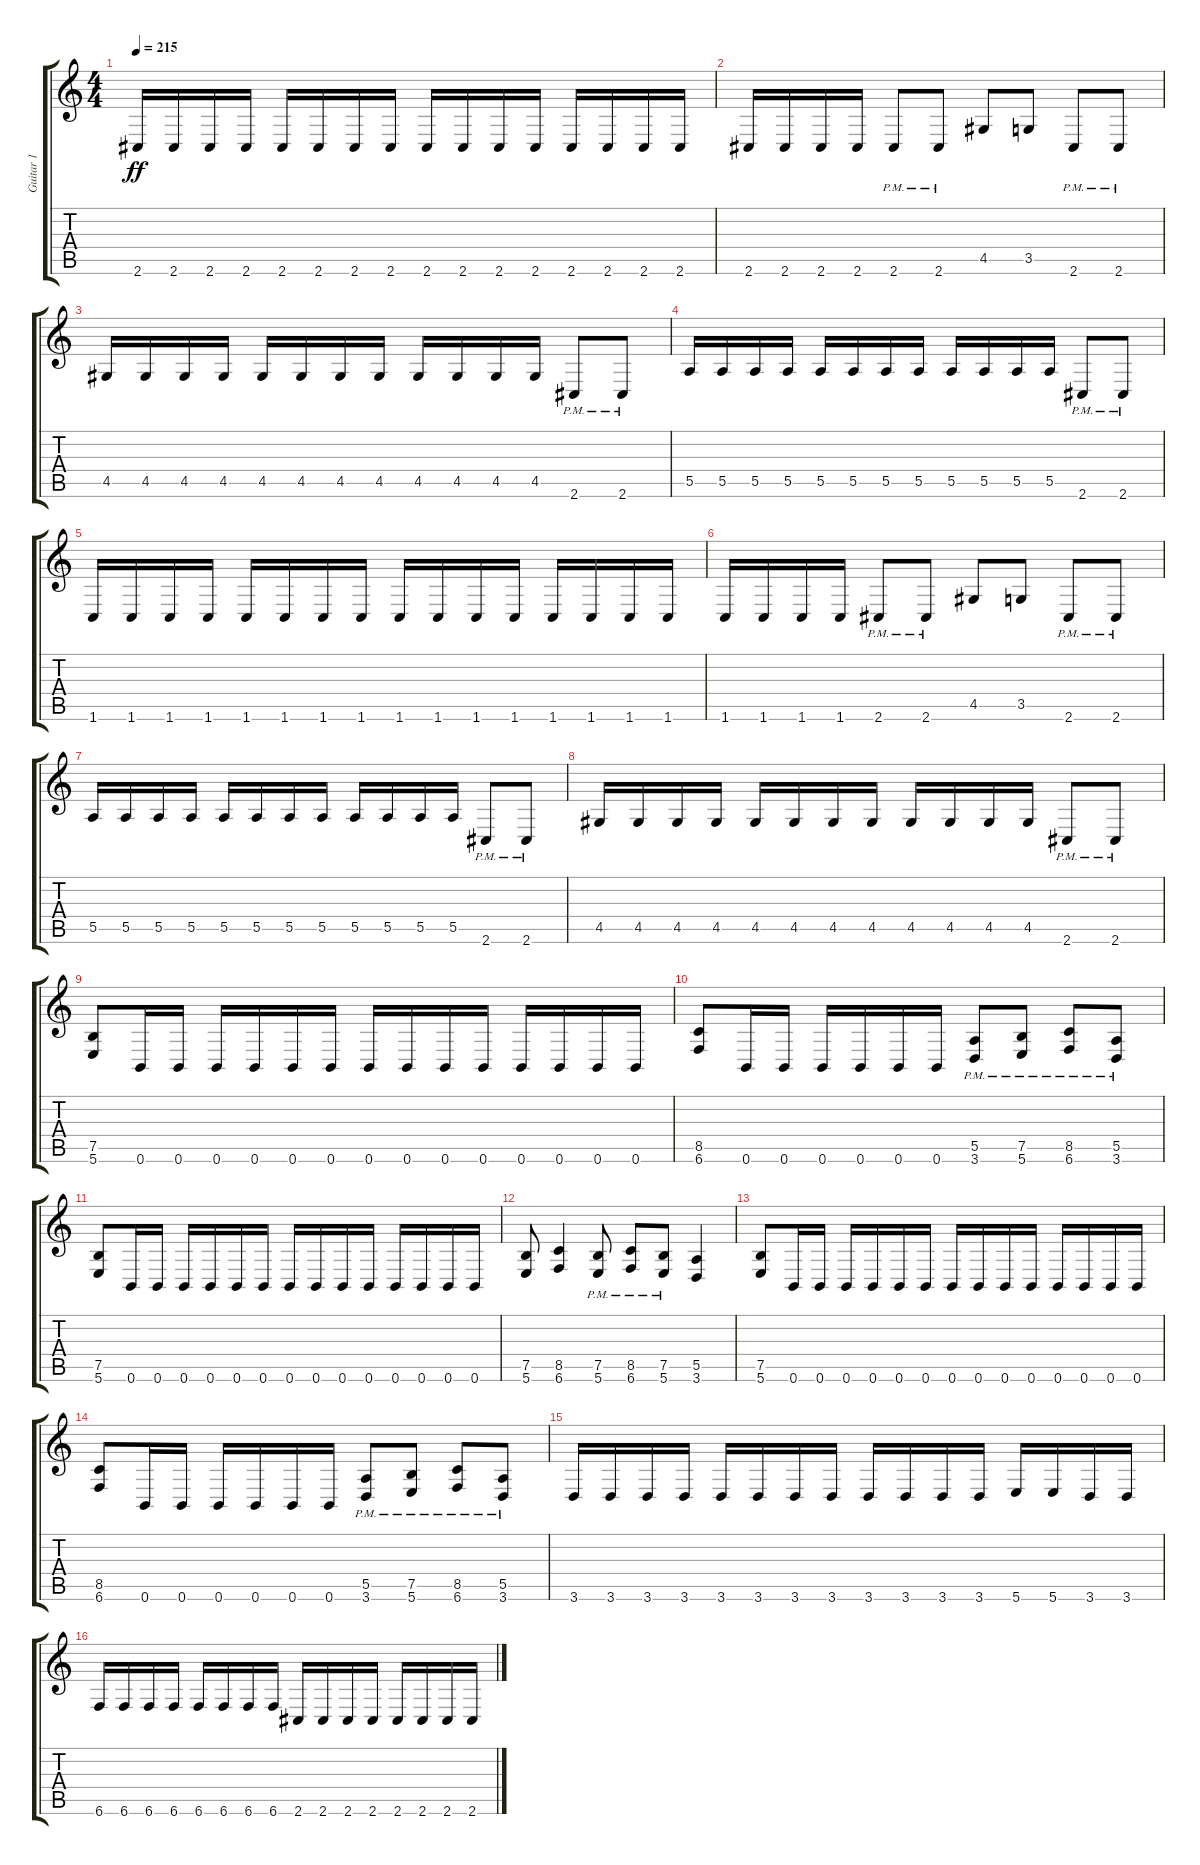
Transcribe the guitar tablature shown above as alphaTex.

\track ("Guitar 1" "Guitar 1") {instrument distortionguitar}
\staff {score tabs}
\tuning (B3 Gb3 D3 A2 E2 B1) {hide}
\ts (4 4)
\tempo 215
\clef g2
\ks c
2.6.16{dy ff} 2.6.16 2.6.16 2.6.16 2.6.16 2.6.16 2.6.16 2.6.16 2.6.16 2.6.16 2.6.16 2.6.16 2.6.16 2.6.16 2.6.16 2.6.16 |
2.6.16 2.6.16 2.6.16 2.6.16 2.6{pm}.8 2.6{pm}.8 4.5.8 3.5.8 2.6{pm}.8 2.6{pm}.8 |
4.5.16 4.5.16 4.5.16 4.5.16 4.5.16 4.5.16 4.5.16 4.5.16 4.5.16 4.5.16 4.5.16 4.5.16 2.6{pm}.8 2.6{pm}.8 |
5.5.16 5.5.16 5.5.16 5.5.16 5.5.16 5.5.16 5.5.16 5.5.16 5.5.16 5.5.16 5.5.16 5.5.16 2.6{pm}.8 2.6{pm}.8 |
1.6.16 1.6.16 1.6.16 1.6.16 1.6.16 1.6.16 1.6.16 1.6.16 1.6.16 1.6.16 1.6.16 1.6.16 1.6.16 1.6.16 1.6.16 1.6.16 |
1.6.16 1.6.16 1.6.16 1.6.16 2.6{pm}.8 2.6{pm}.8 4.5.8 3.5.8 2.6{pm}.8 2.6{pm}.8 |
5.5.16 5.5.16 5.5.16 5.5.16 5.5.16 5.5.16 5.5.16 5.5.16 5.5.16 5.5.16 5.5.16 5.5.16 2.6{pm}.8 2.6{pm}.8 |
4.5.16 4.5.16 4.5.16 4.5.16 4.5.16 4.5.16 4.5.16 4.5.16 4.5.16 4.5.16 4.5.16 4.5.16 2.6{pm}.8 2.6{pm}.8 |
(7.5 5.6).8 0.6.16 0.6.16 0.6.16 0.6.16 0.6.16 0.6.16 0.6.16 0.6.16 0.6.16 0.6.16 0.6.16 0.6.16 0.6.16 0.6.16 |
(8.5 6.6).8 0.6.16 0.6.16 0.6.16 0.6.16 0.6.16 0.6.16 (5.5{pm} 3.6{pm}).8 (7.5{pm} 5.6{pm}).8 (8.5{pm} 6.6{pm}).8 (5.5{pm} 3.6{pm}).8 |
(7.5 5.6).8 0.6.16 0.6.16 0.6.16 0.6.16 0.6.16 0.6.16 0.6.16 0.6.16 0.6.16 0.6.16 0.6.16 0.6.16 0.6.16 0.6.16 |
(7.5 5.6).8 (8.5 6.6).4 (7.5{pm} 5.6{pm}).8 (8.5{pm} 6.6{pm}).8 (7.5{pm} 5.6{pm}).8 (5.5 3.6).4 |
(7.5 5.6).8 0.6.16 0.6.16 0.6.16 0.6.16 0.6.16 0.6.16 0.6.16 0.6.16 0.6.16 0.6.16 0.6.16 0.6.16 0.6.16 0.6.16 |
(8.5 6.6).8 0.6.16 0.6.16 0.6.16 0.6.16 0.6.16 0.6.16 (5.5{pm} 3.6{pm}).8 (7.5{pm} 5.6{pm}).8 (8.5{pm} 6.6{pm}).8 (5.5{pm} 3.6{pm}).8 |
3.6.16 3.6.16 3.6.16 3.6.16 3.6.16 3.6.16 3.6.16 3.6.16 3.6.16 3.6.16 3.6.16 3.6.16 5.6.16 5.6.16 3.6.16 3.6.16 |
6.6.16 6.6.16 6.6.16 6.6.16 6.6.16 6.6.16 6.6.16 6.6.16 2.6.16 2.6.16 2.6.16 2.6.16 2.6.16 2.6.16 2.6.16 2.6.16
